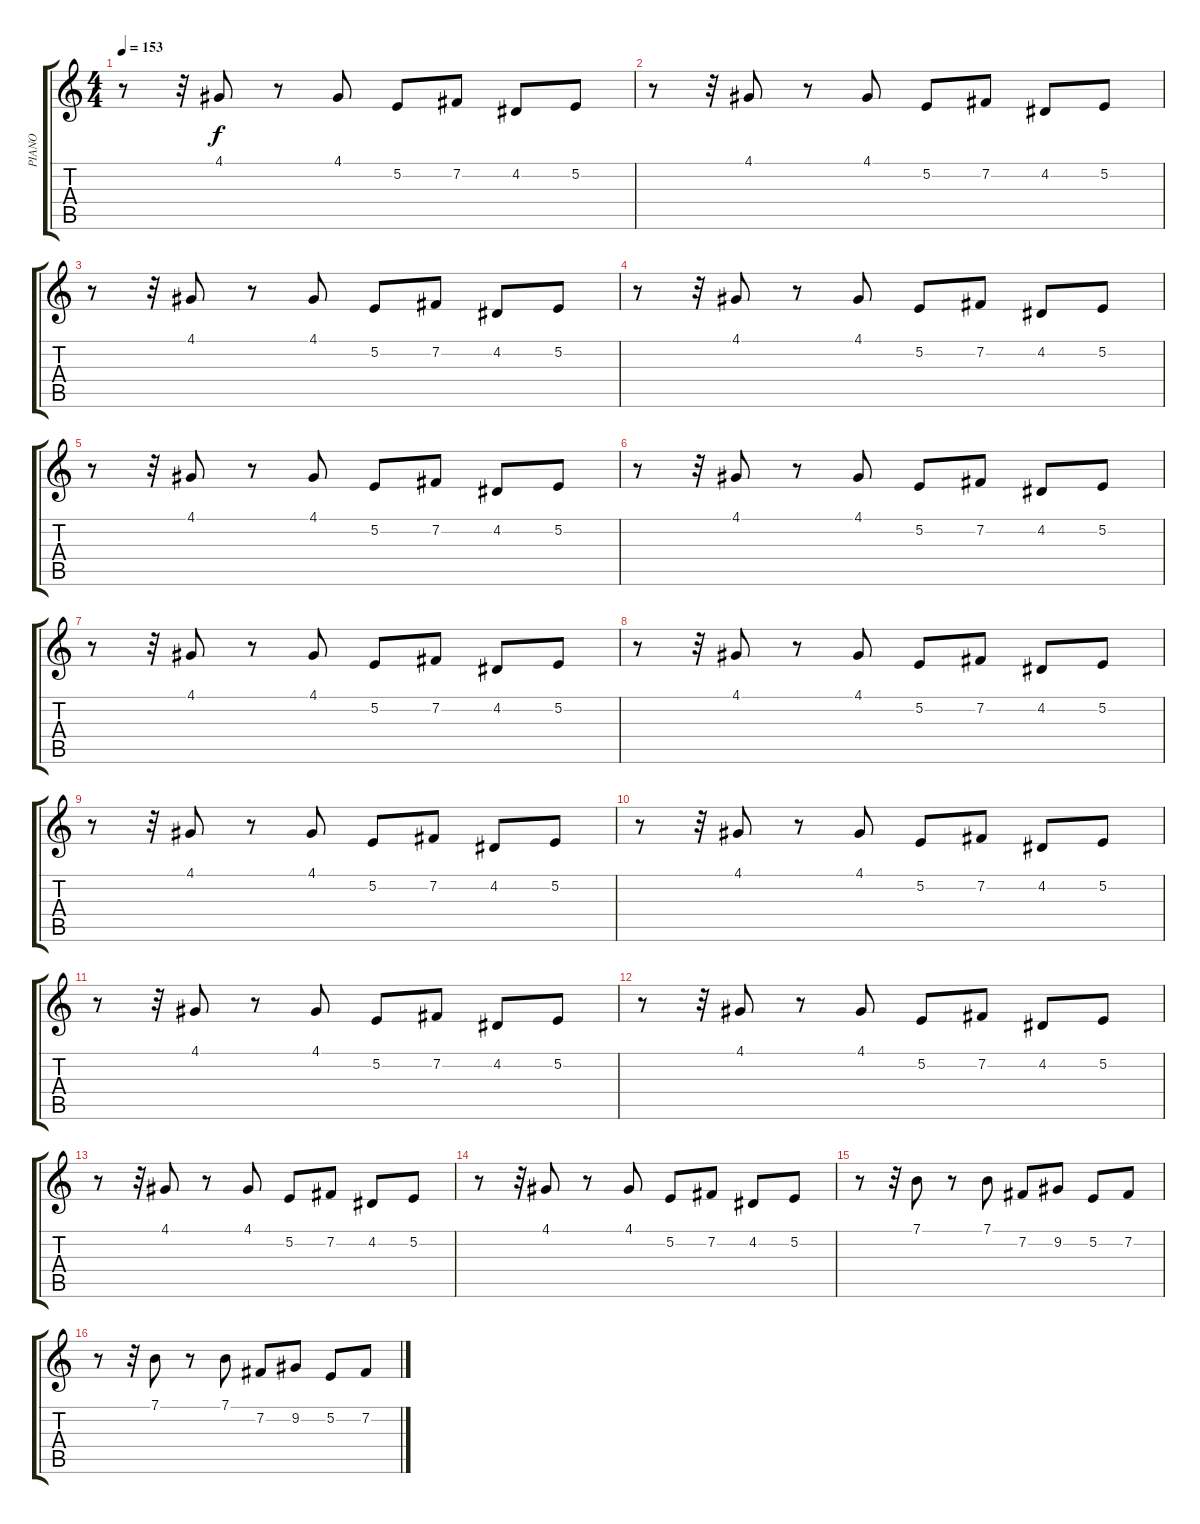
\track ("PIANO" "PIANO") {instrument brightacousticpiano}
\staff {score tabs}
\tuning (E4 B3 G3 D3 A2 E2) {hide}
\ts (4 4)
\tempo 153
\clef g2
\ks c
r.8{dy f} r.32 4.1.8 r.8 4.1.8 5.2.8 7.2.8 4.2.8 5.2.8 |
r.8 r.32 4.1.8 r.8 4.1.8 5.2.8 7.2.8 4.2.8 5.2.8 |
r.8 r.32 4.1.8 r.8 4.1.8 5.2.8 7.2.8 4.2.8 5.2.8 |
r.8 r.32 4.1.8 r.8 4.1.8 5.2.8 7.2.8 4.2.8 5.2.8 |
r.8 r.32 4.1.8 r.8 4.1.8 5.2.8 7.2.8 4.2.8 5.2.8 |
r.8 r.32 4.1.8 r.8 4.1.8 5.2.8 7.2.8 4.2.8 5.2.8 |
r.8 r.32 4.1.8 r.8 4.1.8 5.2.8 7.2.8 4.2.8 5.2.8 |
r.8 r.32 4.1.8 r.8 4.1.8 5.2.8 7.2.8 4.2.8 5.2.8 |
r.8 r.32 4.1.8 r.8 4.1.8 5.2.8 7.2.8 4.2.8 5.2.8 |
r.8 r.32 4.1.8 r.8 4.1.8 5.2.8 7.2.8 4.2.8 5.2.8 |
r.8 r.32 4.1.8 r.8 4.1.8 5.2.8 7.2.8 4.2.8 5.2.8 |
r.8 r.32 4.1.8 r.8 4.1.8 5.2.8 7.2.8 4.2.8 5.2.8 |
r.8 r.32 4.1.8 r.8 4.1.8 5.2.8 7.2.8 4.2.8 5.2.8 |
r.8 r.32 4.1.8 r.8 4.1.8 5.2.8 7.2.8 4.2.8 5.2.8 |
r.8 r.32 7.1.8 r.8 7.1.8 7.2.8 9.2.8 5.2.8 7.2.8 |
r.8 r.32 7.1.8 r.8 7.1.8 7.2.8 9.2.8 5.2.8 7.2.8
